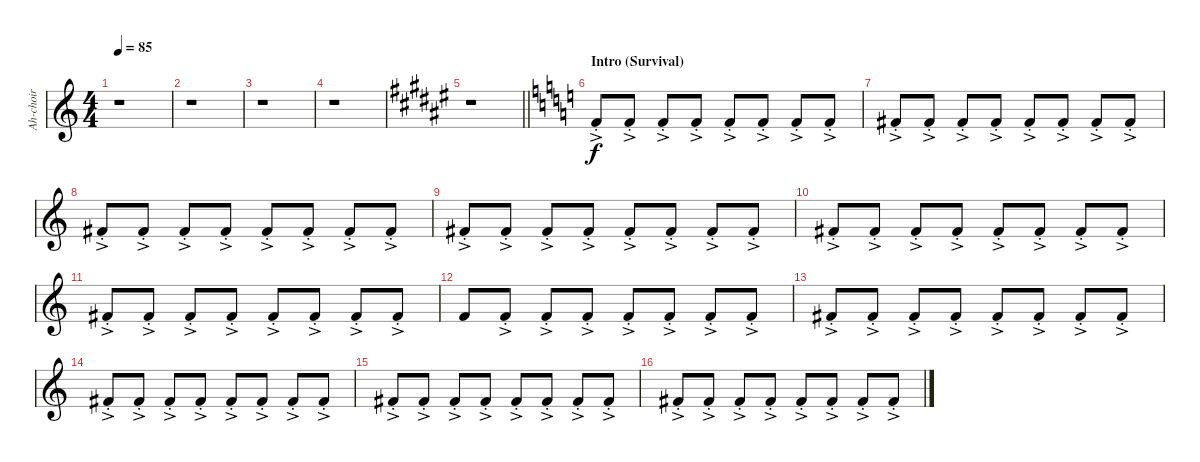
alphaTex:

\track ("Ah-choir" "Ah-choir") {instrument choiraahs}
\staff {score}
\tuning (E4 B3 G3 D3 A2 E2 B1) {hide}
\ts (4 4)
\tempo 85
\clef g2
\ks c
r.1{dy f} |
r.1 |
r.1 |
r.1 |
\barLineRight lightlight
\ks f#
r.1 |
\section ("" "Intro (Survival)")
\ks c
1.1{ac st}.8 1.1{ac st}.8 1.1{ac st}.8 1.1{ac st}.8 1.1{ac st}.8 1.1{ac st}.8 1.1{ac st}.8 1.1{ac st}.8 |
2.1{ac st}.8 2.1{ac st}.8 2.1{ac st}.8 2.1{ac st}.8 2.1{ac st}.8 2.1{ac st}.8 2.1{ac st}.8 2.1{ac st}.8 |
2.1{ac st}.8 2.1{ac st}.8 2.1{ac st}.8 2.1{ac st}.8 2.1{ac st}.8 2.1{ac st}.8 2.1{ac st}.8 2.1{ac st}.8 |
2.1{ac st}.8 2.1{ac st}.8 2.1{ac st}.8 2.1{ac st}.8 2.1{ac st}.8 2.1{ac st}.8 2.1{ac st}.8 2.1{ac st}.8 |
2.1{ac st}.8 2.1{ac st}.8 2.1{ac st}.8 2.1{ac st}.8 2.1{ac st}.8 2.1{ac st}.8 2.1{ac st}.8 2.1{ac st}.8 |
2.1{ac st}.8 2.1{ac st}.8 2.1{ac st}.8 2.1{ac st}.8 2.1{ac st}.8 2.1{ac st}.8 2.1{ac st}.8 2.1{ac st}.8 |
1.1.8 1.1{ac st}.8 1.1{ac st}.8 1.1{ac st}.8 1.1{ac st}.8 1.1{ac st}.8 1.1{ac st}.8 1.1{ac st}.8 |
2.1{ac st}.8 2.1{ac st}.8 2.1{ac st}.8 2.1{ac st}.8 2.1{ac st}.8 2.1{ac st}.8 2.1{ac st}.8 2.1{ac st}.8 |
2.1{ac st}.8 2.1{ac st}.8 2.1{ac st}.8 2.1{ac st}.8 2.1{ac st}.8 2.1{ac st}.8 2.1{ac st}.8 2.1{ac st}.8 |
2.1{ac st}.8 2.1{ac st}.8 2.1{ac st}.8 2.1{ac st}.8 2.1{ac st}.8 2.1{ac st}.8 2.1{ac st}.8 2.1{ac st}.8 |
2.1{ac st}.8 2.1{ac st}.8 2.1{ac st}.8 2.1{ac st}.8 2.1{ac st}.8 2.1{ac st}.8 2.1{ac st}.8 2.1{ac st}.8
